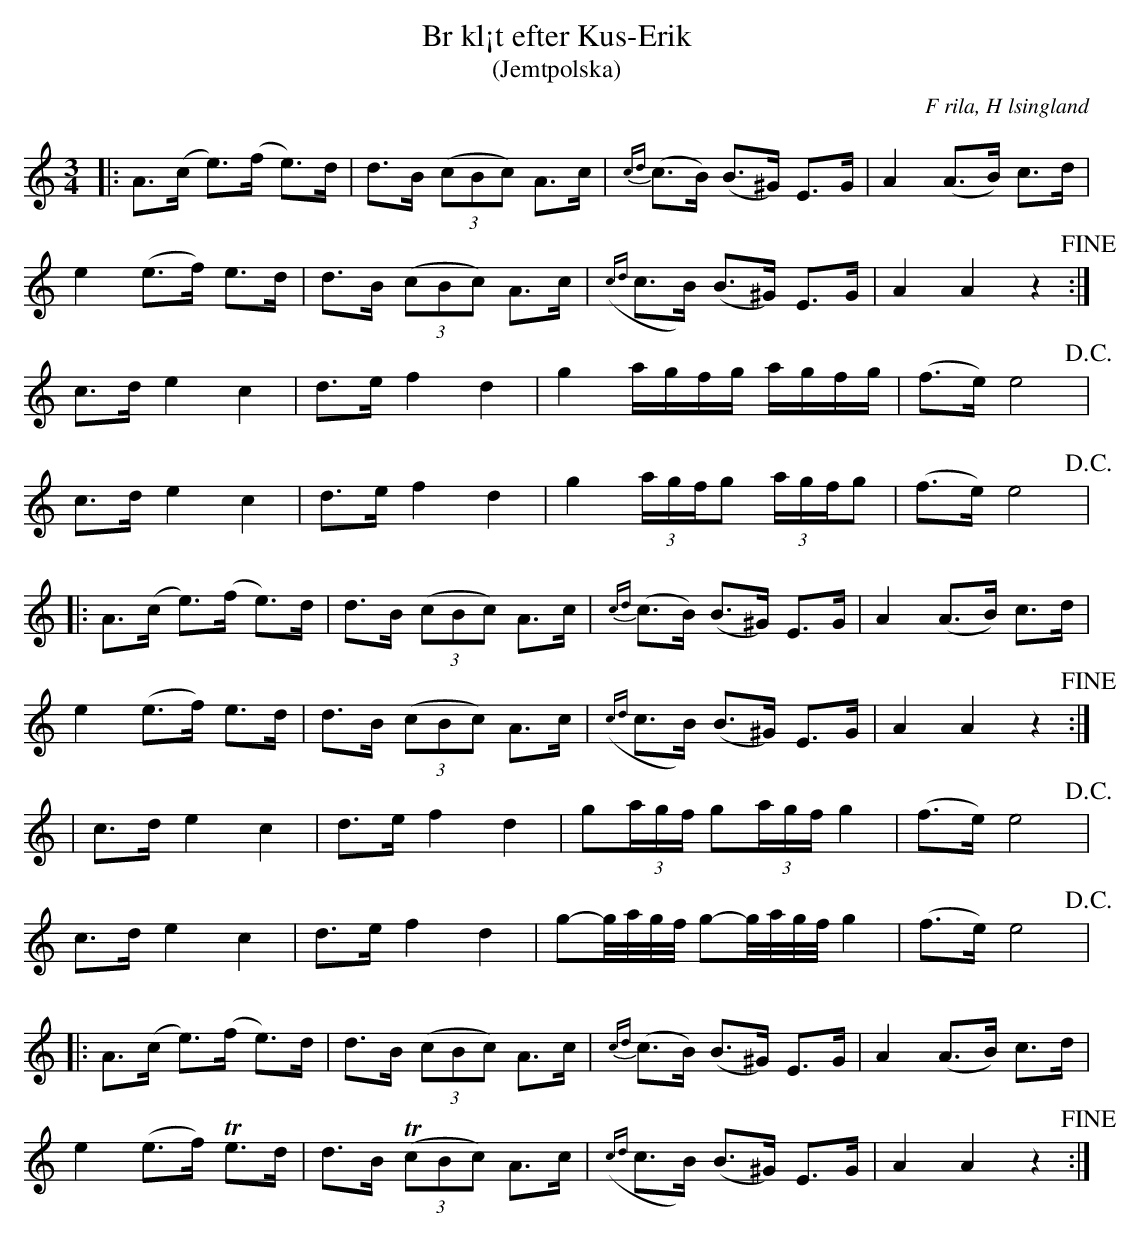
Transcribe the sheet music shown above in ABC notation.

X:1
T: Br kl¡t efter Kus-Erik
T: (Jemtpolska)
O: F rila, H lsingland
M: 3/4
L: 1/8
K: Am
|:A>(c e>)(f e)>d | d>B ((3cBc) A>c | {cd}(c>B) (B>^G)   E>G      | A2    (A>B) c>d  |
e2   (e>f) e>d  | d>B ((3cBc) A>c | ({cd}c>B)    (B>^G)   E>G      | A2    A2    z2  !fine! :|
K: C
c>d  e2    c2   | d>e f2      d2  | g2        a/g/f/g/ a/g/f/g/ | (f>e) e4 !D.C.!       |
c>d  e2    c2   | d>e f2      d2  | g2        (3a/g/f/g (3a/g/f/g | (f>e) e4 !D.C.!       |
|:A>(c e>)(f e)>d | d>B ((3cBc) A>c | {cd}(c>B) (B>^G)   E>G      | A2    (A>B) c>d  |
e2   (e>f) e>d  | d>B ((3cBc) A>c | ({cd}c>B)    (B>^G)   E>G      | A2    A2    z2  !fine! :|
K: C
|c>d  e2    c2   | d>e f2      d2  | g(3a/g/f/        g(3a/g/f/ g2 | (f>e) e4 !D.C.!       |
c>d  e2    c2   | d>e f2      d2  | g-g//a//g//f//        g-g//a//g//f// g2  | (f>e) e4 !D.C.!       |
|:A>(c e>)(f e)>d | d>B ((3cBc) A>c | {cd}(c>B) (B>^G)   E>G      | A2    (A>B) c>d  |
e2   (e>f) Te>d  | d>B ((3TcBc) A>c | ({cd}c>B)    (B>^G)   E>G      | A2    A2    z2  !fine! :|
